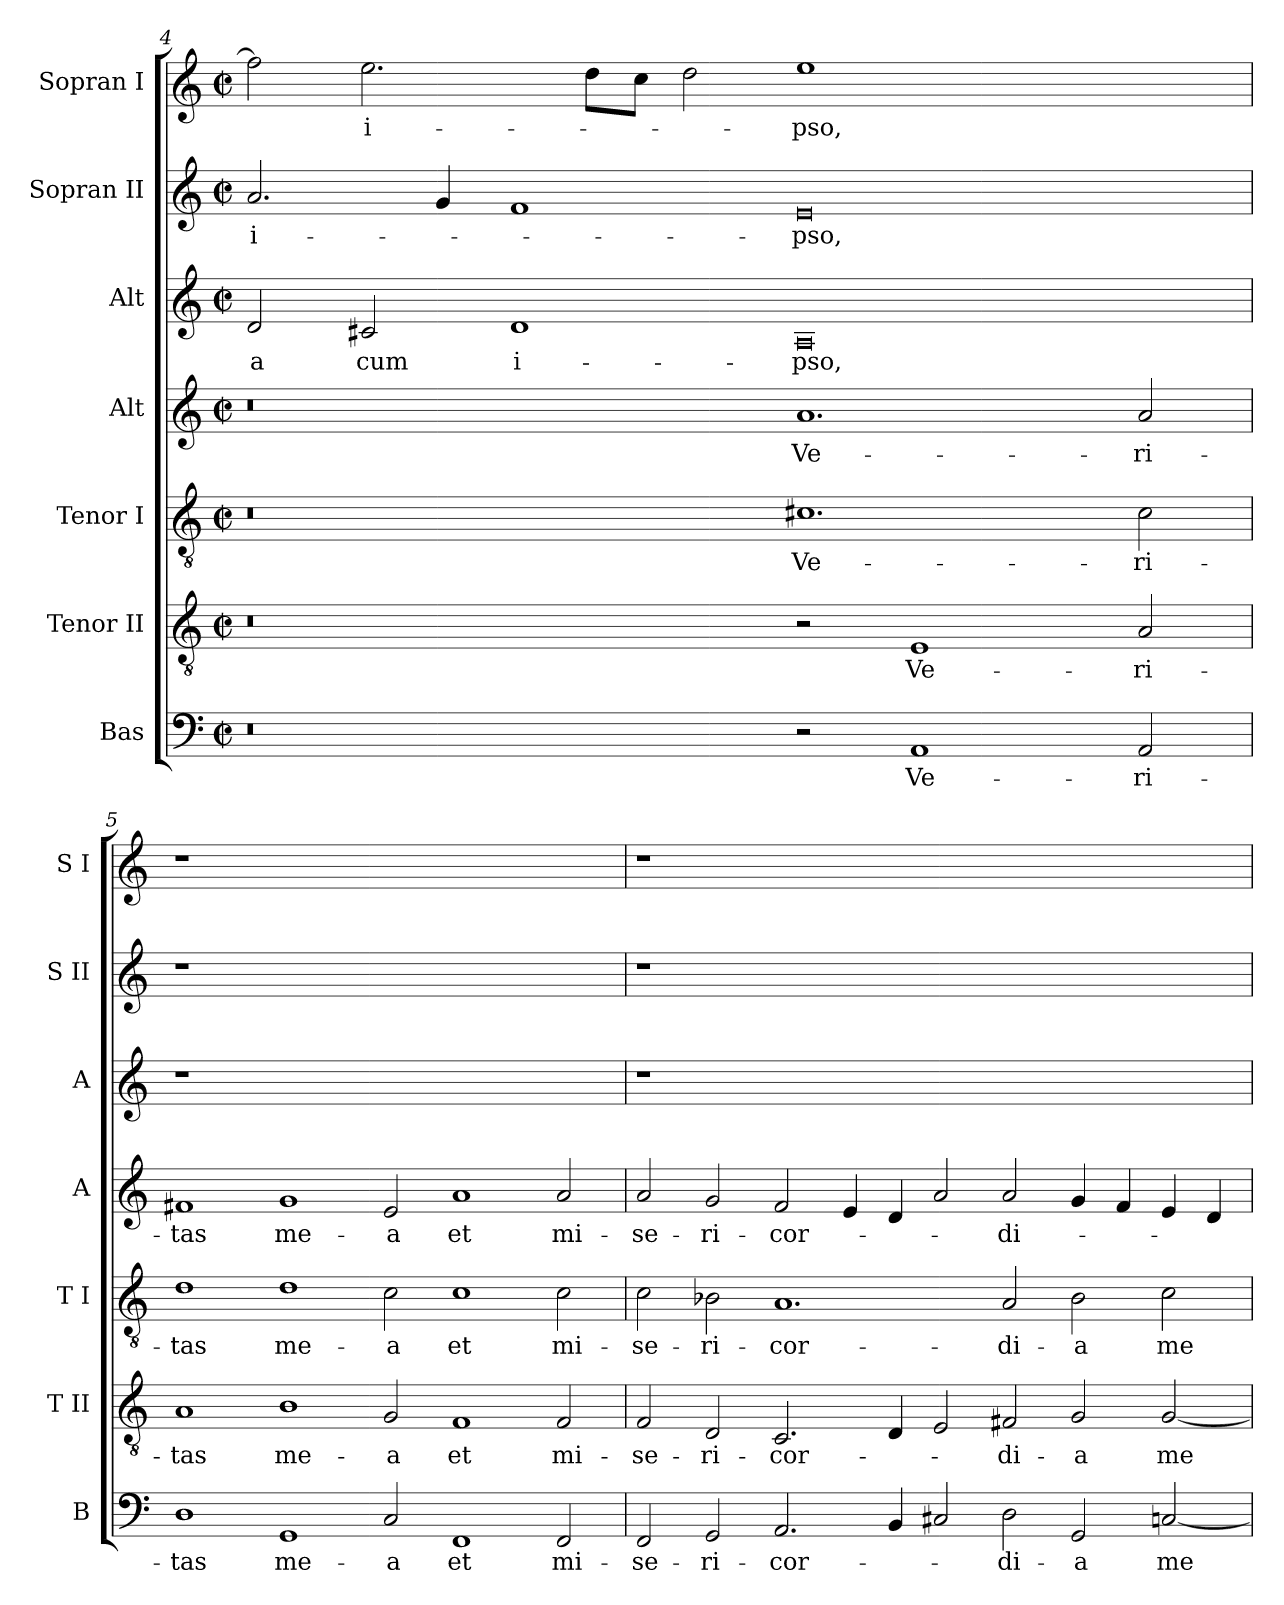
**kern	**text	**kern	**text	**kern	**text	**kern	**text	**kern	**text	**kern	**text	**kern	**text
*part7	*part7	*part6	*part6	*part5	*part5	*part4	*part4	*part3	*part3	*part2	*part2	*part1	*part1
*staff7	*staff7	*staff6	*staff6	*staff5	*staff5	*staff4	*staff4	*staff3	*staff3	*staff2	*staff2	*staff1	*staff1
*I"Bas	*	*I"Tenor II	*	*I"Tenor I	*	*I"Alt	*	*I"Alt	*	*I"Sopran II	*	*I"Sopran I	*
*I'B	*	*I'T II	*	*I'T I	*	*I'A	*	*I'A	*	*I'S II	*	*I'S I	*
!!LO:PB:g=z
*clefF4	*	*clefGv2	*	*clefGv2	*	*clefG2	*	*clefG2	*	*clefG2	*	*clefG2	*
*k[]	*	*k[]	*	*k[]	*	*k[]	*	*k[]	*	*k[]	*	*k[]	*
*C:	*	*C:	*	*C:	*	*C:	*	*C:	*	*C:	*	*C:	*
*M2/2	*	*M2/2	*	*M2/2	*	*M2/2	*	*M2/2	*	*M2/2	*	*M2/2	*
*met(c|)	*	*met(c|)	*	*met(c|)	*	*met(c|)	*	*met(c|)	*	*met(c|)	*	*met(c|)	*
=4	=4	=4	=4	=4	=4	=4	=4	=4	=4	=4	=4	=4	=4
!	!	!	!	!	!	!	!	!	!LO:LY:b	!	!LO:LY:b	!	!
0r	.	0r	.	0r	.	0r	.	2d/	-a	2.a/	i-	2ff\]	.
!	!	!	!	!	!	!	!	!	!LO:LY:b	!	!	!	!LO:LY:b
.	.	.	.	.	.	.	.	2c#X/	cum	.	.	2.ee\	i-
.	.	.	.	.	.	.	.	.	.	4g/	.	.	.
!	!	!	!	!	!	!	!	!	!LO:LY:b	!	!	!	!
.	.	.	.	.	.	.	.	1d	i-	1f	.	.	.
.	.	.	.	.	.	.	.	.	.	.	.	8dd\L	.
.	.	.	.	.	.	.	.	.	.	.	.	8cc\J	.
.	.	.	.	.	.	.	.	.	.	.	.	2dd\	.
!	!	!	!	!	!LO:LY:b	!	!LO:LY:b	!	!LO:LY:b	!	!LO:LY:b	!	!LO:LY:b
2r	.	2r	.	1.c#X	Ve-	1.a	Ve-	0A	-pso,	0e	-pso,	1ee	-pso,
!	!LO:LY:b	!	!LO:LY:b	!	!	!	!	!	!	!	!	!	!
1AA	Ve-	1E	Ve-	.	.	.	.	.	.	.	.	.	.
.	.	.	.	.	.	.	.	.	.	.	.	1ryy	.
!	!LO:LY:b	!	!LO:LY:b	!	!LO:LY:b	!	!LO:LY:b	!	!	!	!	!	!
2AA/	-ri-	2A/	-ri-	2c#\	-ri-	2a/	-ri-	.	.	.	.	.	.
=5	=5	=5	=5	=5	=5	=5	=5	=5	=5	=5	=5	=5	=5
!	!LO:LY:b	!	!LO:LY:b	!	!LO:LY:b	!	!LO:LY:b	!	!	!	!	!	!
1D	-tas	1A	-tas	1d	-tas	1f#X	-tas	1r	.	1r	.	1r	.
!	!LO:LY:b	!	!LO:LY:b	!	!LO:LY:b	!	!LO:LY:b	!	!	!	!	!	!
1GG	me-	1B	me-	1d	me-	1g	me-	0.ryy	.	0.ryy	.	0.ryy	.
!	!LO:LY:b	!	!LO:LY:b	!	!LO:LY:b	!	!LO:LY:b	!	!	!	!	!	!
2C/	-a	2G/	-a	2c\	-a	2e/	-a	.	.	.	.	.	.
!	!LO:LY:b	!	!LO:LY:b	!	!LO:LY:b	!	!LO:LY:b	!	!	!	!	!	!
1FF	et	1F	et	1c	et	1a	et	.	.	.	.	.	.
!	!LO:LY:b	!	!LO:LY:b	!	!LO:LY:b	!	!LO:LY:b	!	!	!	!	!	!
2FF/	mi-	2F/	mi-	2c\	mi-	2a/	mi-	.	.	.	.	.	.
=6	=6	=6	=6	=6	=6	=6	=6	=6	=6	=6	=6	=6	=6
!	!LO:LY:b	!	!LO:LY:b	!	!LO:LY:b	!	!LO:LY:b	!	!	!	!	!	!
2FF/	-se-	2F/	-se-	2c\	-se-	2a/	-se-	1r	.	1r	.	1r	.
!	!LO:LY:b	!	!LO:LY:b	!	!LO:LY:b	!	!LO:LY:b	!	!	!	!	!	!
2GG/	-ri-	2D/	-ri-	2B-X\	-ri-	2g/	-ri-	.	.	.	.	.	.
!	!LO:LY:b	!	!LO:LY:b	!	!LO:LY:b	!	!LO:LY:b	!	!	!	!	!	!
2.AA/	-cor-	2.C/	-cor-	1.A	-cor-	2f/	-cor-	0.ryy	.	0.ryy	.	0.ryy	.
.	.	.	.	.	.	4e/	.	.	.	.	.	.	.
4BB/	.	4D/	.	.	.	4d/	.	.	.	.	.	.	.
2C#X/	.	2E/	.	.	.	2a/	.	.	.	.	.	.	.
!	!LO:LY:b	!	!LO:LY:b	!	!LO:LY:b	!	!LO:LY:b	!	!	!	!	!	!
2D\	-di-	2F#X/	-di-	2A/	-di-	2a/	-di-	.	.	.	.	.	.
!	!LO:LY:b	!	!LO:LY:b	!	!LO:LY:b	!	!	!	!	!	!	!	!
2GG/	-a	2G/	-a	2B-\	-a	4g/	.	.	.	.	.	.	.
.	.	.	.	.	.	4f/	.	.	.	.	.	.	.
!	!LO:LY:b	!	!LO:LY:b	!	!LO:LY:b	!	!	!	!	!	!	!	!
[2Cn/	me-	[2G/	me-	2c\	me-	4e/	.	.	.	.	.	.	.
.	.	.	.	.	.	4d/	.	.	.	.	.	.	.
=	=	=	=	=	=	=	=	=	=	=	=	=	=
*-	*-	*-	*-	*-	*-	*-	*-	*-	*-	*-	*-	*-	*-
